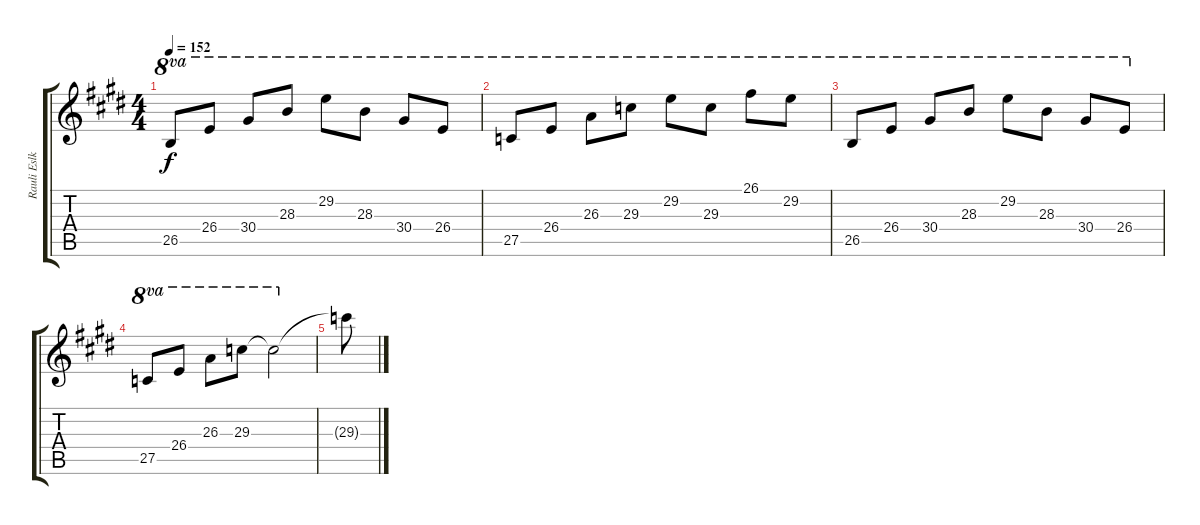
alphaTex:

\track ("Rauli Eslkolin" "Rauli Eslk") {instrument acousticgrandpiano}
\staff {score tabs}
\tuning (E4 B3 G3 D3 A2 E2) {hide}
\ts (4 4)
\tempo 152
\clef g2
\ks e
26.5.8{ot 8va dy f} 26.4.8{ot 8va} 30.4.8{ot 8va} 28.3.8{ot 8va} 29.2.8{ot 8va} 28.3.8{ot 8va} 30.4.8{ot 8va} 26.4.8{ot 8va} |
27.5.8{ot 8va} 26.4.8{ot 8va} 26.3.8{ot 8va} 29.3.8{ot 8va} 29.2.8{ot 8va} 29.3.8{ot 8va} 26.1.8{ot 8va} 29.2.8{ot 8va} |
26.5.8{ot 8va} 26.4.8{ot 8va} 30.4.8{ot 8va} 28.3.8{ot 8va} 29.2.8{ot 8va} 28.3.8{ot 8va} 30.4.8{ot 8va} 26.4.8{ot 8va} |
27.5.8{ot 8va} 26.4.8{ot 8va} 26.3.8{ot 8va} 29.3.8{ot 8va} 29.3{t}.2{ot 8va} |
29.3{t}.8
